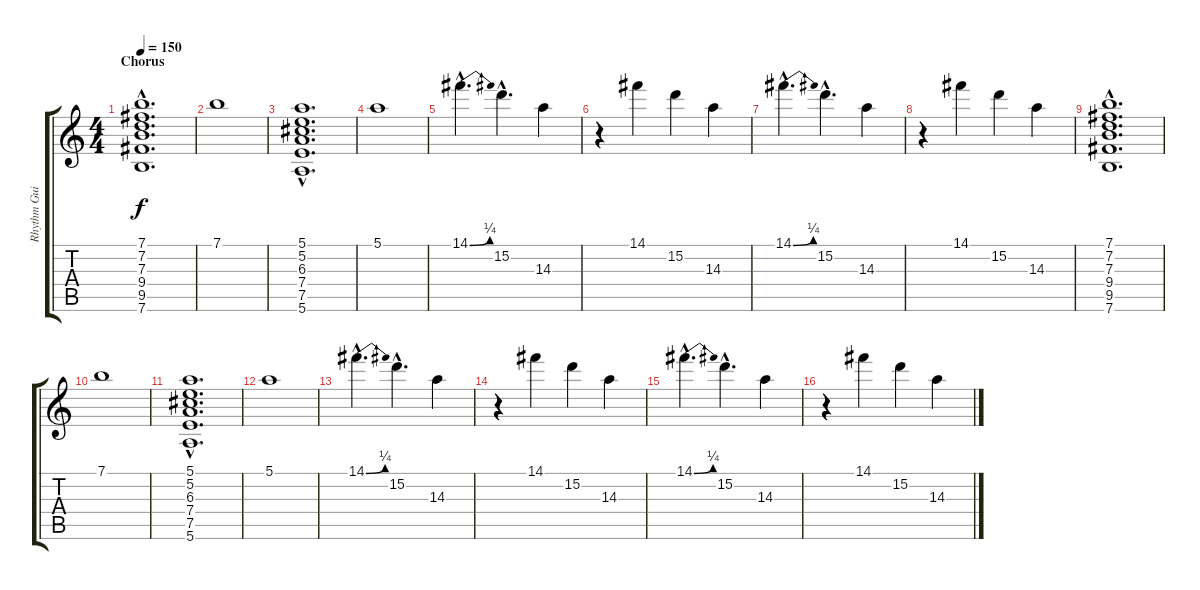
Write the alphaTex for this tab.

\track ("Rhythm Guitar" "Rhythm Gui") {instrument electricguitarclean}
\staff {score tabs}
\tuning (E4 B3 G3 D3 A2 E2) {hide}
\ts (4 4)
\section ("" "Chorus")
\tempo 150
\clef g2
\ks c
(7.1{hac} 7.2{hac} 7.3{hac} 9.4{hac} 9.5{hac} 7.6{hac}).1{d dy f} |
7.1.1 |
(5.1{hac} 5.2{hac} 6.3{hac} 7.4{hac} 7.5{hac} 5.6{hac}).1{d} |
5.1.1 |
14.1{be (bend 0 0 60 1) hac}.4{d} 15.2{hac}.4{d} 14.3.4 |
r.4 14.1.4 15.2.4 14.3.4 |
14.1{be (bend 0 0 60 1) hac}.4{d} 15.2{hac}.4{d} 14.3.4 |
r.4 14.1.4 15.2.4 14.3.4 |
(7.1{hac} 7.2{hac} 7.3{hac} 9.4{hac} 9.5{hac} 7.6{hac}).1{d} |
7.1.1 |
(5.1{hac} 5.2{hac} 6.3{hac} 7.4{hac} 7.5{hac} 5.6{hac}).1{d} |
5.1.1 |
14.1{be (bend 0 0 60 1) hac}.4{d} 15.2{hac}.4{d} 14.3.4 |
r.4 14.1.4 15.2.4 14.3.4 |
14.1{be (bend 0 0 60 1) hac}.4{d} 15.2{hac}.4{d} 14.3.4 |
r.4 14.1.4 15.2.4 14.3.4
